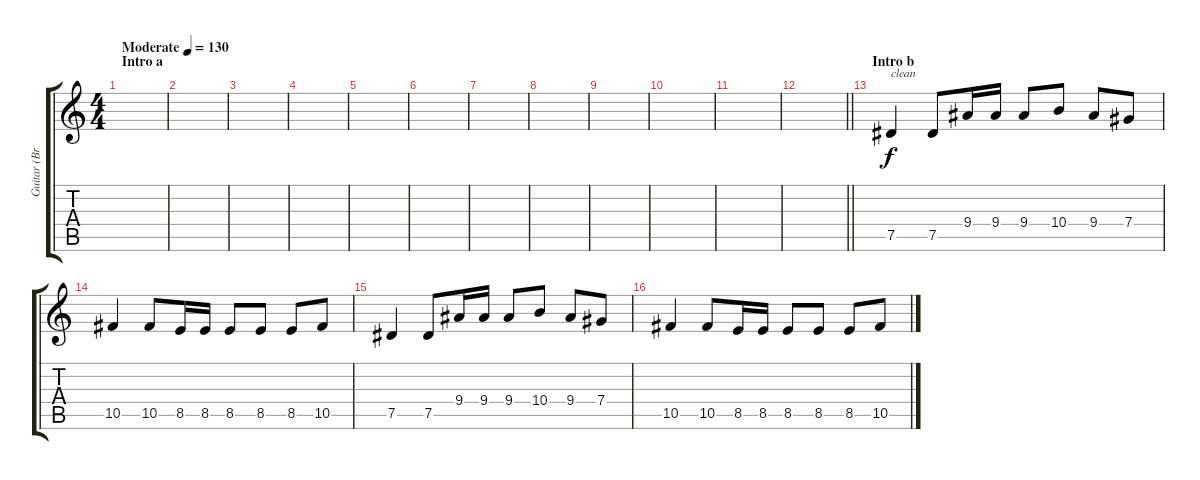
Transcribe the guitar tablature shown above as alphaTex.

\track ("Guitar (Brad)" "Guitar (Br") {instrument distortionguitar}
\staff {score tabs}
\tuning (Eb4 Bb3 Gb3 Db3 Ab2 Eb2) {hide}
\ts (4 4)
\section ("" "Intro a")
\tempo (130 "Moderate")
\clef g2
\ks c
|
|
|
|
|
|
|
|
|
|
|
\barLineRight lightlight
|
\section ("" "Intro b")
7.5.4{txt "clean" instrument electricguitarjazz} 7.5.8 9.4.16 9.4.16 9.4.8 10.4.8 9.4.8 7.4.8 |
10.5.4 10.5.8 8.5.16 8.5.16 8.5.8 8.5.8 8.5.8 10.5.8 |
7.5.4 7.5.8 9.4.16 9.4.16 9.4.8 10.4.8 9.4.8 7.4.8 |
10.5.4 10.5.8 8.5.16 8.5.16 8.5.8 8.5.8 8.5.8 10.5.8
